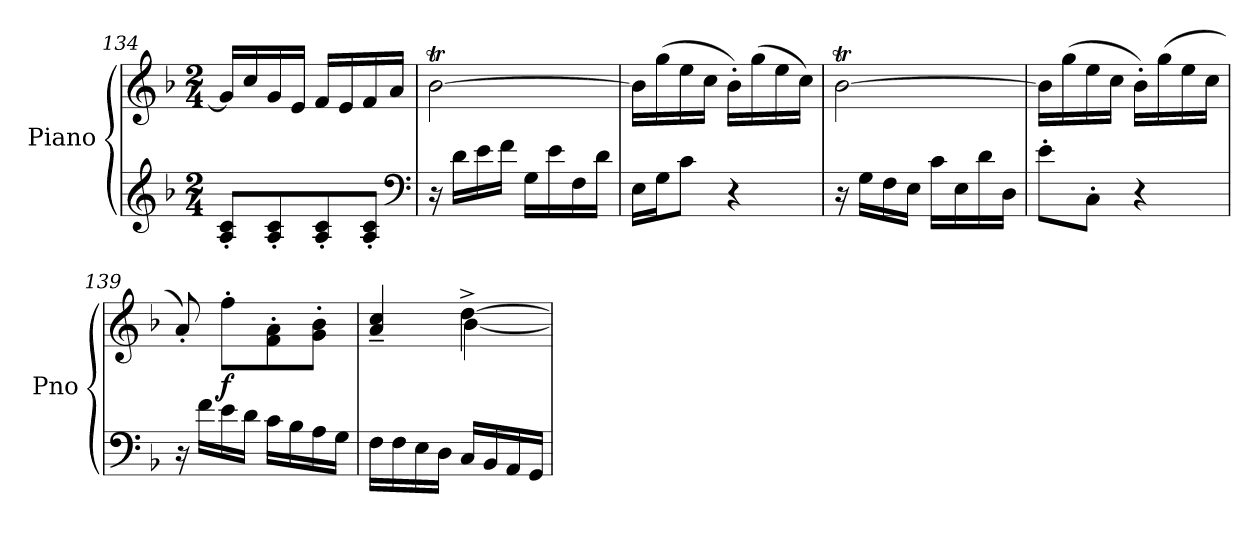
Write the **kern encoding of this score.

**kern	**kern	**dynam
*part1	*part1	*part1
*staff2	*staff1	*staff1/2
*I"Piano	*	*
*I'Pno	*	*
!!LO:LB:g=z
*clefG2	*clefG2	*
*k[b-]	*k[b-]	*
*F:	*F:	*
*M2/4	*M2/4	*
=134	=134	=134
8A/' 8c/'L	16g/LL]	.
.	16cc/	.
8A/' 8c/'	16g/	.
.	16e/JJ	.
8A/' 8c/'	16f/LL	.
.	16e/	.
8A/' 8c/'J	16f/	.
.	16a/JJ	.
*clefF4	*	*
=135	=135	=135
16r	[2b-T\	.
16d\LL	.	.
16e\	.	.
16f\JJ	.	.
16G\LL	.	.
16e\	.	.
16F\	.	.
16d\JJ	.	.
=136	=136	=136
16E\LL	16b-\LL]	.
16G\J	(16gg\	.
8c\J	16ee\	.
.	16cc\JJ	.
4r	16b-'\LL)	.
.	(16gg\	.
.	16ee\	.
.	16cc\JJ)	.
=137	=137	=137
16r	[2b-T\	.
16G\LL	.	.
16F\	.	.
16E\JJ	.	.
16c\LL	.	.
16E\	.	.
16d\	.	.
16D\JJ	.	.
=138	=138	=138
8e'\L	16b-\LL]	.
.	(16gg\	.
8C'\J	16ee\	.
.	16cc\JJ	.
4r	16b-'\LL)	.
.	(16gg\	.
.	16ee\	.
.	16cc\JJ	.
!!LO:LB:g=z
=139	=139	=139
16r	8a'/)	.
16f\LL	.	.
!	!	!LO:DY:b
16e\	8ff'\L	f
16d\JJ	.	.
16c\LL	8f\' 8a\'	.
16B-\	.	.
16A\	8g\' 8b-\'J	.
16G\JJ	.	.
=140	=140	=140
*	*^	*
16F\LL	4a/~ 4cc/~	4ryy	.
16F\	.	.	.
16E\	.	.	.
16D\JJ	.	.	.
16C/LL	[4dd^\	[4b-\	.
16BB-/	.	.	.
16AA/	.	.	.
16GG/JJ	.	.	.
*	*v	*v	*
=	=	=
*-	*-	*-
